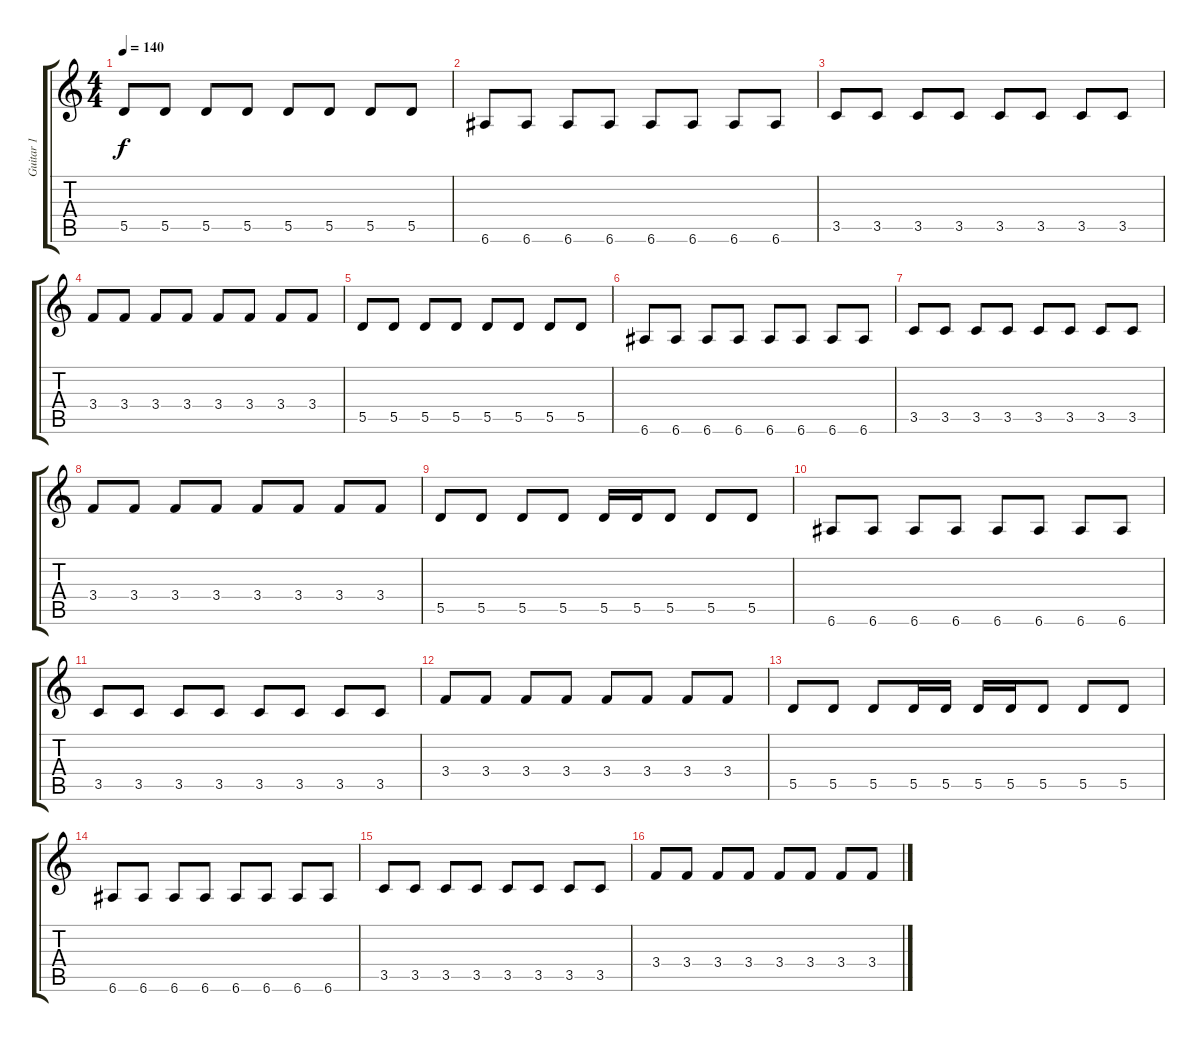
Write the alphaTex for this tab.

\track ("Guitar 1" "Guitar 1") {instrument distortionguitar}
\staff {score tabs}
\tuning (E4 B3 G3 D3 A2 E2) {hide}
\ts (4 4)
\tempo 140
\clef g2
\ks c
5.5.8{dy f instrument distortionguitar} 5.5.8 5.5.8 5.5.8 5.5.8 5.5.8 5.5.8 5.5.8 |
6.6.8 6.6.8 6.6.8 6.6.8 6.6.8 6.6.8 6.6.8 6.6.8 |
3.5.8 3.5.8 3.5.8 3.5.8 3.5.8 3.5.8 3.5.8 3.5.8 |
3.4.8 3.4.8 3.4.8 3.4.8 3.4.8 3.4.8 3.4.8 3.4.8 |
5.5.8 5.5.8 5.5.8 5.5.8 5.5.8 5.5.8 5.5.8 5.5.8 |
6.6.8 6.6.8 6.6.8 6.6.8 6.6.8 6.6.8 6.6.8 6.6.8 |
3.5.8 3.5.8 3.5.8 3.5.8 3.5.8 3.5.8 3.5.8 3.5.8 |
3.4.8 3.4.8 3.4.8 3.4.8 3.4.8 3.4.8 3.4.8 3.4.8 |
5.5.8 5.5.8 5.5.8 5.5.8 5.5.16 5.5.16 5.5.8 5.5.8 5.5.8 |
6.6.8 6.6.8 6.6.8 6.6.8 6.6.8 6.6.8 6.6.8 6.6.8 |
3.5.8 3.5.8 3.5.8 3.5.8 3.5.8 3.5.8 3.5.8 3.5.8 |
3.4.8 3.4.8 3.4.8 3.4.8 3.4.8 3.4.8 3.4.8 3.4.8 |
5.5.8 5.5.8 5.5.8 5.5.16 5.5.16 5.5.16 5.5.16 5.5.8 5.5.8 5.5.8 |
6.6.8 6.6.8 6.6.8 6.6.8 6.6.8 6.6.8 6.6.8 6.6.8 |
3.5.8 3.5.8 3.5.8 3.5.8 3.5.8 3.5.8 3.5.8 3.5.8 |
3.4.8 3.4.8 3.4.8 3.4.8 3.4.8 3.4.8 3.4.8 3.4.8
